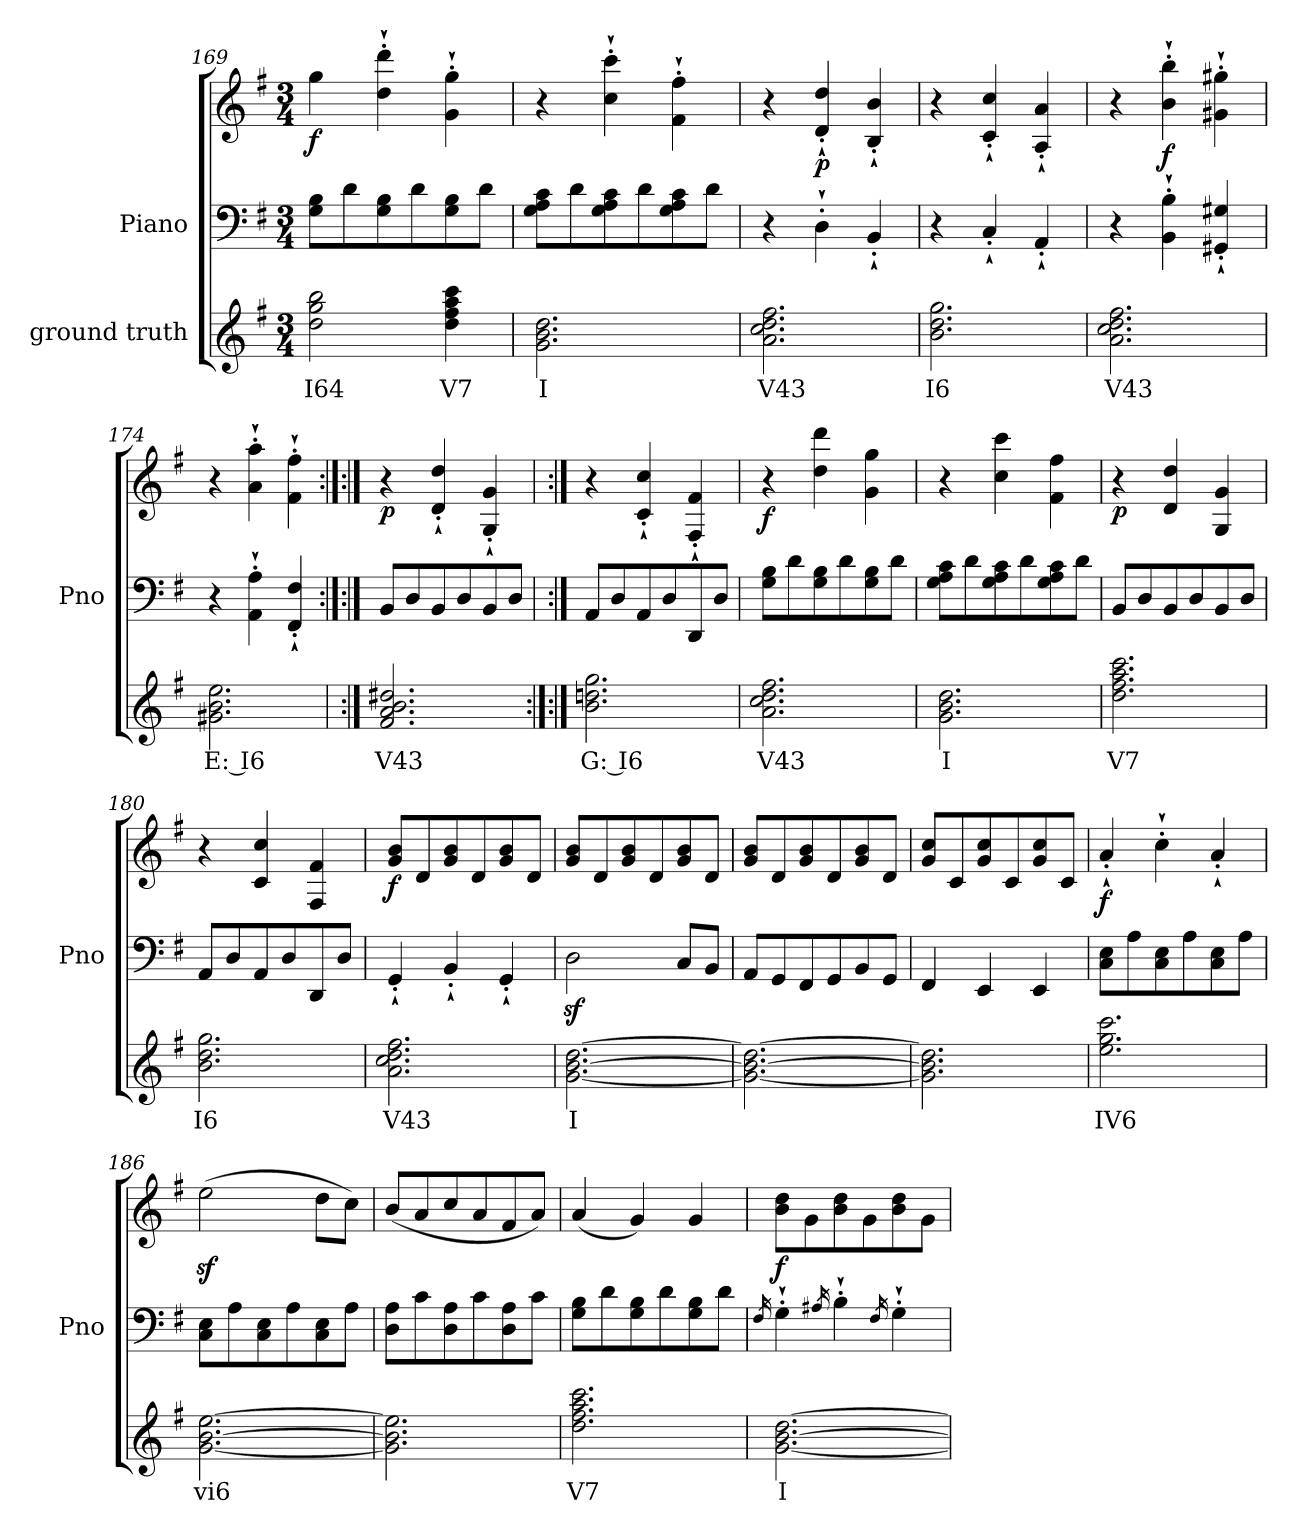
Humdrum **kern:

**kern	**text	**kern	**kern	**dynam
*part2	*part2	*part1	*part1	*part1
*staff3	*staff3	*staff2	*staff1	*staff1/2
*I"ground truth	*	*I"Piano	*	*
*	*	*I'Pno	*	*
*	*	*clefF4	*clefG2	*
*k[f#]	*	*k[f#]	*k[f#]	*
*G:	*	*G:	*G:	*
*M3/4	*	*M3/4	*M3/4	*
=169	=169	=169	=169	=169
!	!	!	!	!LO:DY:b
2dd 2gg 2bb	I64	8G\ 8B\L	4gg\	f
.	.	8d\	.	.
.	.	8G\ 8B\	4dd\`' 4ddd\`'	.
.	.	8d\	.	.
4dd 4ff# 4aa 4ccc	V7	8G\ 8B\	4g\`' 4gg\`'	.
.	.	8d\J	.	.
=170	=170	=170	=170	=170
2.g 2.b 2.dd	I	8G\ 8A\ 8c\L	4r	.
.	.	8d\	.	.
.	.	8G\ 8A\ 8c\	4cc\`' 4ccc\`'	.
.	.	8d\	.	.
.	.	8G\ 8A\ 8c\	4f#\`' 4ff#\`'	.
.	.	8d\J	.	.
!!LO:LB:g=z
=171	=171	=171	=171	=171
2.a 2.cc 2.dd 2.ff#	V43	4r	4r	.
!	!	!	!	!LO:DY:b
.	.	4D`'\	4d/`' 4dd/`'	p
.	.	4BB`'/	4B/`' 4b/`'	.
=172	=172	=172	=172	=172
2.b 2.dd 2.gg	I6	4r	4r	.
.	.	4C`'/	4c/`' 4cc/`'	.
.	.	4AA`'/	4A/`' 4a/`'	.
=173	=173	=173	=173	=173
2.a 2.cc 2.dd 2.ff#	V43	4r	4r	.
!	!	!	!	!LO:DY:b
.	.	4BB\`' 4B\`'	4b\`' 4bb\`'	f
.	.	4GG#X/`' 4G#X/`'	4g#X\`' 4gg#X\`'	.
=174	=174	=174	=174	=174
2.g#X 2.b 2.ee	E: I6	4r	4r	.
.	.	4AA\`' 4A\`'	4a\`' 4aa\`'	.
.	.	4FF#/`' 4F#/`'	4f#\`' 4ff#\`'	.
=175	=175:|!	=175:|!	=175:|!	=175:|!
!	!	!	!	!LO:DY:b
2.f# 2.a 2.b 2.dd#X	V43	8BB/L	4r	p
.	.	8D/	.	.
.	.	8BB/	4d/`' 4dd/`'	.
.	.	8D/	.	.
.	.	8BB/	4G/`' 4g/`'	.
.	.	8D/J	.	.
=176:|!	=176	=176	=176	=176
2.b 2.ddn 2.gg	G: I6	8AA/L	4r	.
.	.	8D/	.	.
.	.	8AA/	4c/`' 4cc/`'	.
.	.	8D/	.	.
.	.	8DD/	4F#/`' 4f#/`'	.
.	.	8D/J	.	.
=177	=177	=177	=177	=177
!	!	!	!	!LO:DY:b
2.a 2.cc 2.dd 2.ff#	V43	8G\ 8B\L	4r	f
.	.	8d\	.	.
.	.	8G\ 8B\	4dd\ 4ddd\	.
.	.	8d\	.	.
.	.	8G\ 8B\	4g\ 4gg\	.
.	.	8d\J	.	.
!!LO:LB:g=z
=178	=178	=178	=178	=178
2.g 2.b 2.dd	I	8G\ 8A\ 8c\L	4r	.
.	.	8d\	.	.
.	.	8G\ 8A\ 8c\	4cc\ 4ccc\	.
.	.	8d\	.	.
.	.	8G\ 8A\ 8c\	4f#\ 4ff#\	.
.	.	8d\J	.	.
=179	=179	=179	=179	=179
!	!	!	!	!LO:DY:b
2.dd 2.ff# 2.aa 2.ccc	V7	8BB/L	4r	p
.	.	8D/	.	.
.	.	8BB/	4d/ 4dd/	.
.	.	8D/	.	.
.	.	8BB/	4G/ 4g/	.
.	.	8D/J	.	.
=180	=180	=180	=180	=180
2.b 2.dd 2.gg	I6	8AA/L	4r	.
.	.	8D/	.	.
.	.	8AA/	4c/ 4cc/	.
.	.	8D/	.	.
.	.	8DD/	4F#/ 4f#/	.
.	.	8D/J	.	.
=181	=181	=181	=181	=181
!	!	!	!	!LO:DY:b
2.a 2.cc 2.dd 2.ff#	V43	4GG`'/	8g/ 8b/L	f
.	.	.	8d/	.
.	.	4BB`'/	8g/ 8b/	.
.	.	.	8d/	.
.	.	4GG`'/	8g/ 8b/	.
.	.	.	8d/J	.
=182	=182	=182	=182	=182
[2.g [2.b [2.dd	I	2Dz<\	8g/ 8b/L	.
.	.	.	8d/	.
.	.	.	8g/ 8b/	.
.	.	.	8d/	.
.	.	8C/L	8g/ 8b/	.
.	.	8BB/J	8d/J	.
!!LO:PB:g=z
=183	=183	=183	=183	=183
2.g_ 2.b_ 2.dd_	.	8AA/L	8g/ 8b/L	.
.	.	8GG/	8d/	.
.	.	8FF#/	8g/ 8b/	.
.	.	8GG/	8d/	.
.	.	8BB/	8g/ 8b/	.
.	.	8GG/J	8d/J	.
=184	=184	=184	=184	=184
2.g] 2.b] 2.dd]	.	4FF#/	8g/ 8cc/L	.
.	.	.	8c/	.
.	.	4EE/	8g/ 8cc/	.
.	.	.	8c/	.
.	.	4EE/	8g/ 8cc/	.
.	.	.	8c/J	.
=185	=185	=185	=185	=185
!	!	!	!	!LO:DY:b
2.ee 2.gg 2.ccc	IV6	8C\ 8E\L	4a`'/	f
.	.	8A\	.	.
.	.	8C\ 8E\	4cc`'\	.
.	.	8A\	.	.
.	.	8C\ 8E\	4a`'/	.
.	.	8A\J	.	.
=186	=186	=186	=186	=186
[2.g [2.b [2.ee	vi6	8C\ 8E\L	(2eez<\	.
.	.	8A\	.	.
.	.	8C\ 8E\	.	.
.	.	8A\	.	.
.	.	8C\ 8E\	8dd\L	.
.	.	8A\J	8cc\J)	.
=187	=187	=187	=187	=187
2.g] 2.b] 2.ee]	.	8D\ 8A\L	(8b/L	.
.	.	8c\	8a/	.
.	.	8D\ 8A\	8cc/	.
.	.	8c\	8a/	.
.	.	8D\ 8A\	8f#/	.
.	.	8c\J	8a/J)	.
=188	=188	=188	=188	=188
2.dd 2.ff# 2.aa 2.ccc	V7	8G\ 8B\L	(4a/	.
.	.	8d\	.	.
.	.	8G\ 8B\	4g/)	.
.	.	8d\	.	.
.	.	8G\ 8B\	4g/	.
.	.	8d\J	.	.
!!LO:LB:g=z
=189	=189	=189	=189	=189
.	.	16qF#/	.	.
!	!	!	!	!LO:DY:b
[2.g [2.b [2.dd	I	4G`'\	8b\ 8dd\L	f
.	.	.	8g\	.
.	.	16qA#X/	.	.
.	.	4B`'\	8b\ 8dd\	.
.	.	.	8g\	.
.	.	16qF#/	.	.
.	.	4G`'\	8b\ 8dd\	.
.	.	.	8g\J	.
=	=	=	=	=
*-	*-	*-	*-	*-
